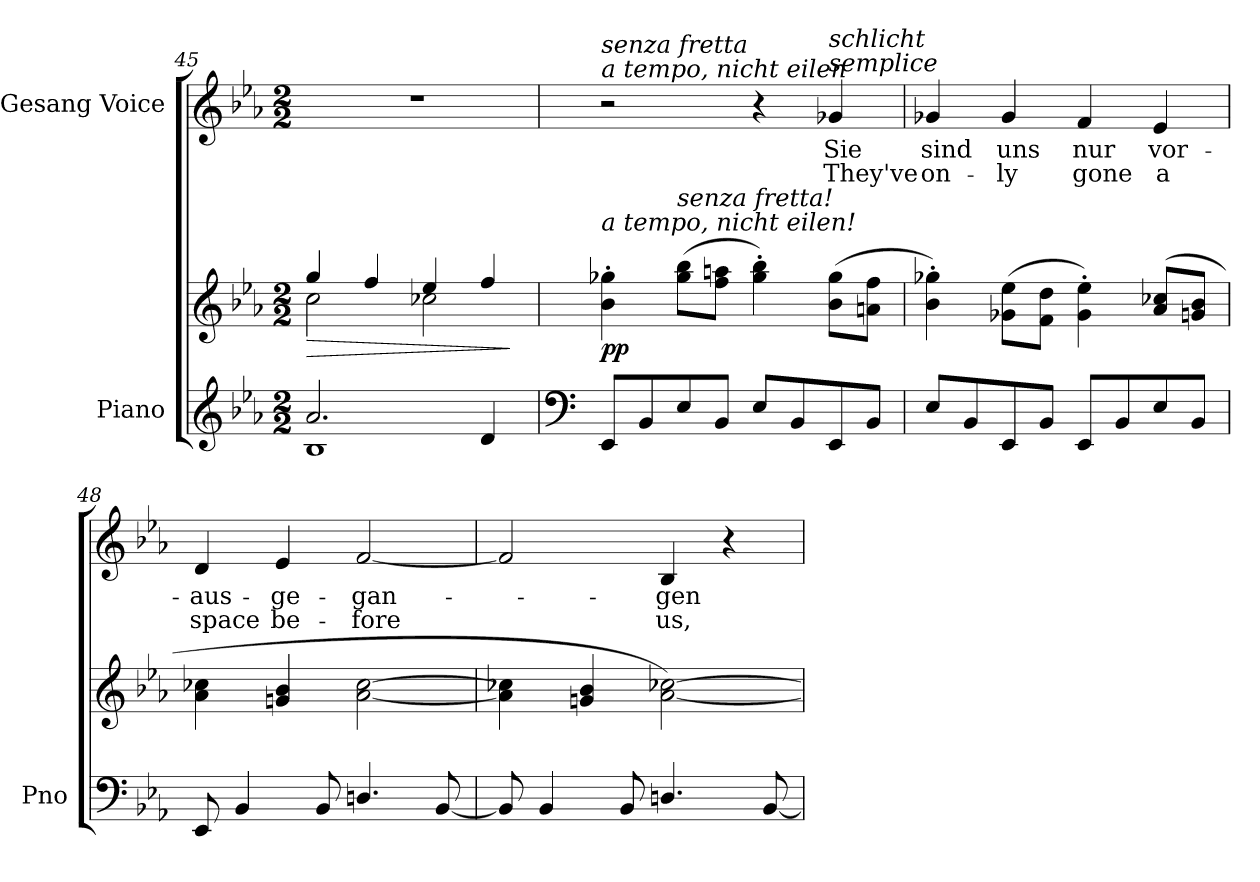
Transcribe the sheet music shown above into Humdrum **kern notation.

**kern	**kern	**dynam	**kern	**text	**text
*part2	*part2	*part2	*part1	*part1	*part1
*staff3	*staff2	*staff2/3	*staff1	*staff1	*staff1
*I"Piano	*	*	*I"Gesang Voice	*	*
*I'Pno	*	*	*	*	*
*clefG2	*clefG2	*	*clefG2	*	*
*k[b-e-a-]	*k[b-e-a-]	*	*k[b-e-a-]	*	*
*M2/2	*M2/2	*	*M2/2	*	*
=45	=45	=45	=45	=45	=45
*^	*	*	*	*	*
!	!	!LO:TX:a:i:t=rit.	!	!	!	!
!	!	!	!LO:HP:b	!	!	!
*	*	*^	*	*	*	*
2.a-/	1B-	4gg/	2cc\	>	1r	.	.
.	.	4ff/	.	.	.	.	.
.	.	4ee-/	2cc-X\	.	.	.	.
4d/	.	4ff/	.	.	.	.	.
*v	*v	*	*	*	*	*	*
*	*v	*v	*	*	*	*
.	.	]	.	.	.
!!LO:LB:g=z
=46	=46	=46	=46	=46	=46
*clefF4	*	*	*	*	*
!	!	!	!LO:TX:a:i:t=a tempo, nicht eilen	!	!
!	!	!	!LO:TX:a:i:t=senza fretta	!	!
!	!LO:TX:a:i:t=a tempo, nicht eilen!	!	!	!	!
!	!	!LO:DY:b	!	!	!
8EE-/L	4b-\' 4gg-X\'	pp	2r	.	.
8BB-/	.	.	.	.	.
!	!LO:TX:a:i:t=senza fretta!	!	!	!	!
8E-/	(8gg-\ 8bb-\L	.	.	.	.
8BB-/J	8ff\ 8aan\J	.	.	.	.
8E-/L	4gg-\' 4bb-\')	.	4r	.	.
8BB-/	.	.	.	.	.
!	!	!	!LO:TX:a:i:t=semplice	!	!
!	!	!	!LO:TX:a:i:t=schlicht	!	!
!	!	!	!	!LO:LY:b	!LO:LY:b
8EE-/	(8b-\ 8gg-\L	.	4g-X/	Sie	They've
8BB-/J	8an\ 8ff\J	.	.	.	.
=47	=47	=47	=47	=47	=47
!	!	!	!	!LO:LY:b	!LO:LY:b
8E-/L	4b-\' 4gg-X\')	.	4g-X/	sind	on-
8BB-/	.	.	.	.	.
!	!	!	!	!LO:LY:b	!LO:LY:b
8EE-/	(8g-X\ 8ee-\L	.	4g-/	uns	-ly
8BB-/J	8f\ 8dd\J	.	.	.	.
!	!	!	!	!LO:LY:b	!LO:LY:b
8EE-/L	4g-\' 4ee-\')	.	4f/	nur	gone
8BB-/	.	.	.	.	.
!	!	!	!	!LO:LY:b	!LO:LY:b
8E-/	(8a-/ 8cc-X/L	.	4e-/	vor-	a
8BB-/J	8gn/ 8b-/J	.	.	.	.
=48	=48	=48	=48	=48	=48
!	!	!	!	!LO:LY:b	!LO:LY:b
8EE-/	4a-\ 4cc-X\	.	4d/	-aus-	space
4BB-/	.	.	.	.	.
!	!	!	!	!LO:LY:b	!LO:LY:b
.	4gn/ 4b-/	.	4e-/	-ge-	be-
8BB-/	.	.	.	.	.
!	!	!	!	!LO:LY:b	!LO:LY:b
4.Dn/	[2a-\ [2cc-\	.	[2f/	-gan-	-fore
[8BB-/	.	.	.	.	.
!!LO:LB:g=z
=49	=49	=49	=49	=49	=49
8BB-/]	4a-\] 4cc-X\]	.	2f/]	.	.
4BB-/	.	.	.	.	.
.	4gn/ 4b-/	.	.	.	.
8BB-/	.	.	.	.	.
!	!	!	!	!LO:LY:b	!LO:LY:b
4.Dn/	[2a-\ [2cc-X\)	.	4B-/	-gen	us,
.	.	.	4r	.	.
[8BB-/	.	.	.	.	.
=	=	=	=	=	=
*-	*-	*-	*-	*-	*-
